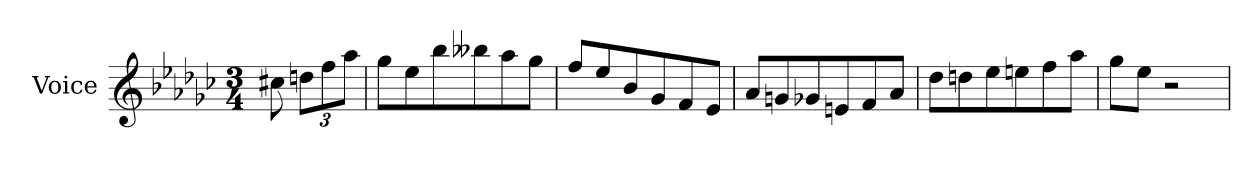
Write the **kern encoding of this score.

**kern
*part1
*staff1
*I"Voice
*I'Voice
*clefG2
*k[b-e-a-d-g-c-]
*M3/4
=
8cc#X\
12ddn\L
12ff\
12aa-\J
=1
8gg-\L
8ee-\
8bb-\
8bb--X\
8aa-\
8gg-\J
=2
8ff/L
8ee-/
8b-/
8g-/
8f/
8e-/J
=3
8a-/L
8gn/
8g-X/
8en/
8f/
8a-/J
=4
8dd-\L
8ddn\
8ee-\
8een\
8ff\
8aa-\J
=5
8gg-\L
8ee-\J
2rcc
=
*-
